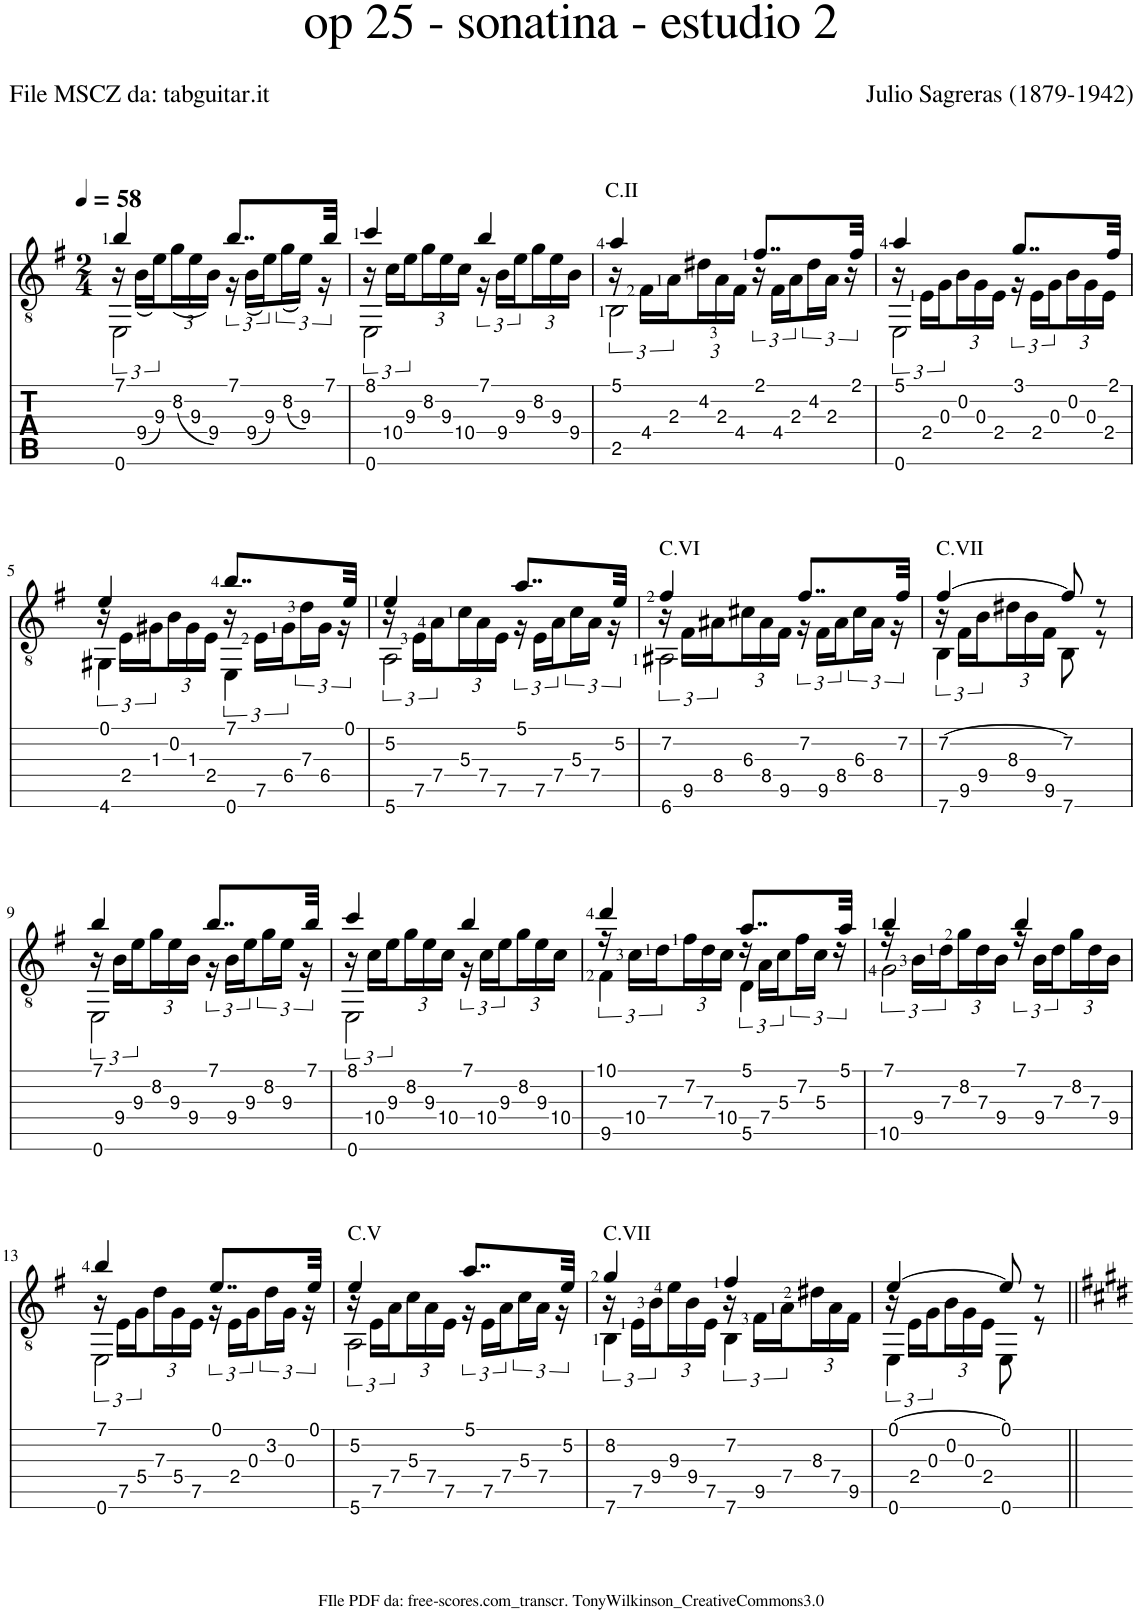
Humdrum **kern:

**kern	**kern
*part1	*part1
*staff2	*staff1
*I"Guitar	*
*I'Guit.	*
*stria6	*
*	*clefGv2
*k[f#]	*k[f#]
*M2/4	*M2/4
*MM58	*MM58
=1	=1
*^	*
*	*Xbrackettup	*
*	*^	*^
*	*	*	*	*^
4b	24r	2EE	4b/	24r	2EE\
.	24BLL	.	.	(24B\LL	.
.	24eJ	.	.	24e\)	.
*	*	*	*	*Xbrackettup	*
.	24gL	.	.	(24g\	.
.	24e	.	.	24e\	.
.	24BJJ	.	.	24B\JJ)	.
*	*	*	*	*brackettup	*
8..bL	24r	.	8..b/L	24r	.
.	24BLL	.	.	(24B\LL	.
.	24eJ	.	.	24e\)	.
.	24gL	.	.	(24g\	.
.	24eJJ	.	.	24e\JJ)	.
.	24r	.	.	24r	.
32bJkk	.	.	32b/Jkk	.	.
=2	=2	=2	=2	=2	=2
4cc	24r	2EE	4cc/	24r	2EE\
.	24cLL	.	.	24c\LL	.
.	24eJ	.	.	24e\	.
*	*	*	*	*Xbrackettup	*
.	24gL	.	.	24g\	.
.	24e	.	.	24e\	.
.	24cJJ	.	.	24c\JJ	.
*	*	*	*	*brackettup	*
4b	24r	.	4b/	24r	.
.	24BLL	.	.	24B\LL	.
.	24eJ	.	.	24e\	.
*	*	*	*	*Xbrackettup	*
.	24gL	.	.	24g\	.
.	24e	.	.	24e\	.
.	24BJJ	.	.	24B\JJ	.
=3	=3	=3	=3	=3	=3
*	*	*	*	*brackettup	*
!	!	!	!LO:TX:a:t=C.II	!	!
4a	24r	2BB	4a/	24r	2BB\
.	24F#LL	.	.	24F#\LL	.
.	24AJ	.	.	24A\	.
*	*	*	*	*Xbrackettup	*
.	24d#L	.	.	24d#X\	.
.	24A	.	.	24A\	.
.	24F#JJ	.	.	24F#\JJ	.
*	*	*	*	*brackettup	*
8..f#L	24r	.	8..f#/L	24r	.
.	24F#LL	.	.	24F#\LL	.
.	24AJ	.	.	24A\	.
.	24d#L	.	.	24d#\	.
.	24AJJ	.	.	24A\JJ	.
.	24r	.	.	24r	.
32f#Jkk	.	.	32f#/Jkk	.	.
=4	=4	=4	=4	=4	=4
4a	24r	2EE	4a/	24r	2EE\
.	24ELL	.	.	24E\LL	.
.	24GJ	.	.	24G\	.
*	*	*	*	*Xbrackettup	*
.	24BL	.	.	24B\	.
.	24G	.	.	24G\	.
.	24EJJ	.	.	24E\JJ	.
*	*	*	*	*brackettup	*
8..gL	24r	.	8..g/L	24r	.
.	24ELL	.	.	24E\LL	.
.	24GJ	.	.	24G\	.
*	*	*	*	*Xbrackettup	*
.	24BL	.	.	24B\	.
.	24G	.	.	24G\	.
.	24EJJ	.	.	24E\JJ	.
32f#Jkk	.	.	32f#/Jkk	.	.
!!LO:LB:g=z	!!	!!
=5	=5	=5	=5	=5	=5
*	*	*	*	*brackettup	*
4e	24r	4GG#	4e/	24r	4GG#X\
.	24ELL	.	.	24E\LL	.
.	24G#J	.	.	24G#X\	.
*	*	*	*	*Xbrackettup	*
.	24BL	.	.	24B\	.
.	24G#	.	.	24G#\	.
.	24EJJ	.	.	24E\JJ	.
*	*	*	*	*brackettup	*
8..bL	24r	4EE	8..b/L	24r	4EE\
.	24ELL	.	.	24E\LL	.
.	24G#J	.	.	24G#\	.
.	24dL	.	.	24d\	.
.	24G#JJ	.	.	24G#\JJ	.
.	24r	.	.	24r	.
32eJkk	.	.	32e/Jkk	.	.
=6	=6	=6	=6	=6	=6
4e	24r	2AA	4e/	24r	2AA\
.	24ELL	.	.	24E\LL	.
.	24AJ	.	.	24A\	.
*	*	*	*	*Xbrackettup	*
.	24cL	.	.	24c\	.
.	24A	.	.	24A\	.
.	24EJJ	.	.	24E\JJ	.
*	*	*	*	*brackettup	*
8..aL	24r	.	8..a/L	24r	.
.	24ELL	.	.	24E\LL	.
.	24AJ	.	.	24A\	.
.	24cL	.	.	24c\	.
.	24AJJ	.	.	24A\JJ	.
.	24r	.	.	24r	.
32eJkk	.	.	32e/Jkk	.	.
=7	=7	=7	=7	=7	=7
!	!	!	!LO:TX:a:t=C.VI	!	!
4f#	24r	2AA#	4f#/	24r	2AA#X\
.	24F#LL	.	.	24F#\LL	.
.	24A#J	.	.	24A#X\	.
*	*	*	*	*Xbrackettup	*
.	24c#L	.	.	24c#X\	.
.	24A#	.	.	24A#\	.
.	24F#JJ	.	.	24F#\JJ	.
*	*	*	*	*brackettup	*
8..f#L	24r	.	8..f#/L	24r	.
.	24F#LL	.	.	24F#\LL	.
.	24A#J	.	.	24A#\	.
.	24c#L	.	.	24c#\	.
.	24A#JJ	.	.	24A#\JJ	.
.	24r	.	.	24r	.
32f#Jkk	.	.	32f#/Jkk	.	.
=8	=8	=8	=8	=8	=8
!	!	!	!LO:TX:a:t=C.VII	!	!
[4f#	24r	4BB	[4f#/	24r	4BB\
.	24F#LL	.	.	24F#\LL	.
.	24BJ	.	.	24B\	.
*	*	*	*	*Xbrackettup	*
.	24d#L	.	.	24d#X\	.
.	24B	.	.	24B\	.
.	24F#JJ	.	.	24F#\JJ	.
8f#]	4ryy	8BB	8f#/]	4ryy	8BB\
8r	.	8r	8r	.	8r
!!LO:LB:g=z	!!	!!
=9	=9	=9	=9	=9	=9
*	*	*	*	*brackettup	*
4b	24r	2EE	4b/	24r	2EE\
.	24BLL	.	.	24B\LL	.
.	24eJ	.	.	24e\	.
*	*	*	*	*Xbrackettup	*
.	24gL	.	.	24g\	.
.	24e	.	.	24e\	.
.	24BJJ	.	.	24B\JJ	.
*	*	*	*	*brackettup	*
8..bL	24r	.	8..b/L	24r	.
.	24BLL	.	.	24B\LL	.
.	24eJ	.	.	24e\	.
.	24gL	.	.	24g\	.
.	24eJJ	.	.	24e\JJ	.
.	24r	.	.	24r	.
32bJkk	.	.	32b/Jkk	.	.
=10	=10	=10	=10	=10	=10
4cc	24r	2EE	4cc/	24r	2EE\
.	24cLL	.	.	24c\LL	.
.	24eJ	.	.	24e\	.
*	*	*	*	*Xbrackettup	*
.	24gL	.	.	24g\	.
.	24e	.	.	24e\	.
.	24cJJ	.	.	24c\JJ	.
*	*	*	*	*brackettup	*
4b	24r	.	4b/	24r	.
.	24cLL	.	.	24c\LL	.
.	24eJ	.	.	24e\	.
*	*	*	*	*Xbrackettup	*
.	24gL	.	.	24g\	.
.	24e	.	.	24e\	.
.	24cJJ	.	.	24c\JJ	.
=11	=11	=11	=11	=11	=11
*	*	*	*	*brackettup	*
4dd	24r	4F#	4dd/	24r	4F#\
.	24cLL	.	.	24c\LL	.
.	24dJ	.	.	24d\	.
*	*	*	*	*Xbrackettup	*
.	24f#L	.	.	24f#\	.
.	24d	.	.	24d\	.
.	24cJJ	.	.	24c\JJ	.
*	*	*	*	*brackettup	*
8..aL	24r	4D	8..a/L	24r	4D\
.	24ALL	.	.	24A\LL	.
.	24cJ	.	.	24c\	.
.	24f#L	.	.	24f#\	.
.	24cJJ	.	.	24c\JJ	.
.	24r	.	.	24r	.
32aJkk	.	.	32a/Jkk	.	.
=12	=12	=12	=12	=12	=12
4b	24r	2G	4b/	24r	2G\
.	24BLL	.	.	24B\LL	.
.	24dJ	.	.	24d\	.
*	*	*	*	*Xbrackettup	*
.	24gL	.	.	24g\	.
.	24d	.	.	24d\	.
.	24BJJ	.	.	24B\JJ	.
*	*	*	*	*brackettup	*
4b	24r	.	4b/	24r	.
.	24BLL	.	.	24B\LL	.
.	24dJ	.	.	24d\	.
*	*	*	*	*Xbrackettup	*
.	24gL	.	.	24g\	.
.	24d	.	.	24d\	.
.	24BJJ	.	.	24B\JJ	.
!!LO:LB:g=z	!!	!!
=13	=13	=13	=13	=13	=13
*	*	*	*	*brackettup	*
4b	24r	2EE	4b/	24r	2EE\
.	24ELL	.	.	24E\LL	.
.	24GJ	.	.	24G\	.
*	*	*	*	*Xbrackettup	*
.	24dL	.	.	24d\	.
.	24G	.	.	24G\	.
.	24EJJ	.	.	24E\JJ	.
*	*	*	*	*brackettup	*
8..eL	24r	.	8..e/L	24r	.
.	24ELL	.	.	24E\LL	.
.	24GJ	.	.	24G\	.
.	24dL	.	.	24d\	.
.	24GJJ	.	.	24G\JJ	.
.	24r	.	.	24r	.
32eJkk	.	.	32e/Jkk	.	.
=14	=14	=14	=14	=14	=14
!	!	!	!LO:TX:a:t=C.V	!	!
4e	24r	2AA	4e/	24r	2AA\
.	24ELL	.	.	24E\LL	.
.	24AJ	.	.	24A\	.
*	*	*	*	*Xbrackettup	*
.	24cL	.	.	24c\	.
.	24A	.	.	24A\	.
.	24EJJ	.	.	24E\JJ	.
*	*	*	*	*brackettup	*
8..aL	24r	.	8..a/L	24r	.
.	24ELL	.	.	24E\LL	.
.	24AJ	.	.	24A\	.
.	24cL	.	.	24c\	.
.	24AJJ	.	.	24A\JJ	.
.	24r	.	.	24r	.
32eJkk	.	.	32e/Jkk	.	.
=15	=15	=15	=15	=15	=15
!	!	!	!LO:TX:a:t=C.VII	!	!
4g	24r	4BB	4g/	24r	4BB\
.	24ELL	.	.	24E\LL	.
.	24BJ	.	.	24B\	.
*	*	*	*	*Xbrackettup	*
.	24eL	.	.	24e\	.
.	24B	.	.	24B\	.
.	24EJJ	.	.	24E\JJ	.
*	*	*	*	*brackettup	*
4f#	24r	4BB	4f#/	24r	4BB\
.	24F#LL	.	.	24F#\LL	.
.	24AJ	.	.	24A\	.
*	*	*	*	*Xbrackettup	*
.	24d#L	.	.	24d#X\	.
.	24A	.	.	24A\	.
.	24F#JJ	.	.	24F#\JJ	.
=16	=16	=16	=16	=16	=16
*	*	*	*	*brackettup	*
[4e	24r	4EE	[4e/	24r	4EE\
.	24ELL	.	.	24E\LL	.
.	24GJ	.	.	24G\	.
*	*	*	*	*Xbrackettup	*
.	24BL	.	.	24B\	.
.	24G	.	.	24G\	.
.	24EJJ	.	.	24E\JJ	.
8e]	4ryy	8EE	8e/]	4ryy	8EE\
8r	.	8r	8r	.	8r
*v	*v	*v	*	*	*
*	*v	*v	*v
=||	=||
*-	*-
